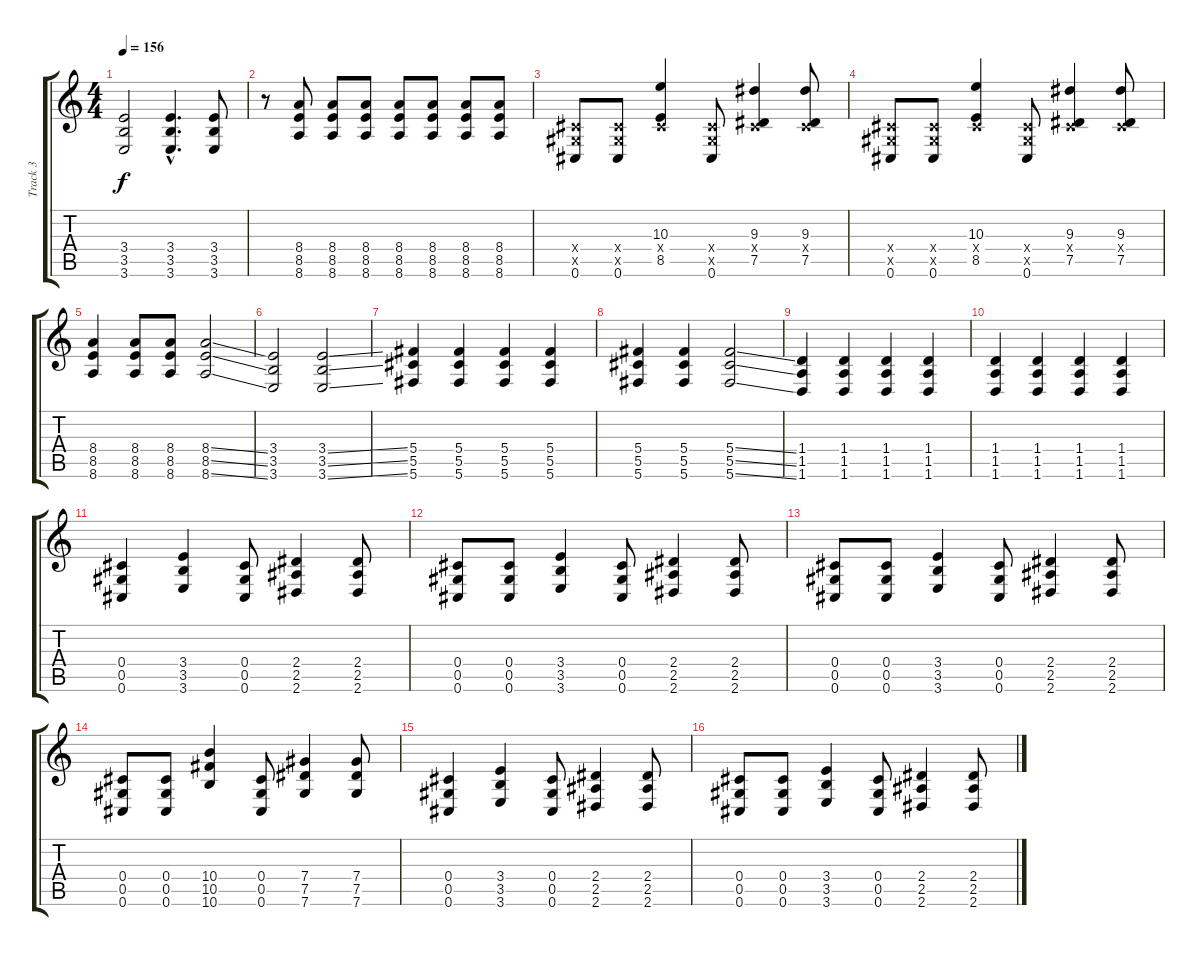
\track ("Track 3" "Track 3") {instrument distortionguitar}
\staff {score tabs}
\tuning (Eb4 Bb3 Gb3 Db3 Ab2 Db2) {hide}
\ts (4 4)
\tempo 156
\clef g2
\ks c
(3.4 3.5 3.6).2{dy f} (3.4{hac} 3.5{hac} 3.6{hac}).4{d} (3.4 3.5 3.6).8 |
r.8 (8.4 8.5 8.6).8 (8.4 8.5 8.6).8 (8.4 8.5 8.6).8 (8.4 8.5 8.6).8 (8.4 8.5 8.6).8 (8.4 8.5 8.6).8 (8.4 8.5 8.6).8 |
(0.4{x} 0.5{x} 0.6).8 (0.4{x} 0.5{x} 0.6).8 (10.3 0.4{x} 8.5).4 (0.4{x} 0.5{x} 0.6).8 (9.3 0.4{x} 7.5).4 (9.3 0.4{x} 7.5).8 |
(0.4{x} 0.5{x} 0.6).8 (0.4{x} 0.5{x} 0.6).8 (10.3 0.4{x} 8.5).4 (0.4{x} 0.5{x} 0.6).8 (9.3 0.4{x} 7.5).4 (9.3 0.4{x} 7.5).8 |
(8.4 8.5 8.6).4 (8.4 8.5 8.6).8 (8.4 8.5 8.6).8 (8.4{ss} 8.5{ss} 8.6{ss}).2 |
(3.4 3.5 3.6).2 (3.4{ss} 3.5{ss} 3.6{ss}).2 |
(5.4 5.5 5.6).4 (5.4 5.5 5.6).4 (5.4 5.5 5.6).4 (5.4 5.5 5.6).4 |
(5.4 5.5 5.6).4 (5.4 5.5 5.6).4 (5.4{ss} 5.5{ss} 5.6{ss}).2 |
(1.4 1.5 1.6).4 (1.4 1.5 1.6).4 (1.4 1.5 1.6).4 (1.4 1.5 1.6).4 |
(1.4 1.5 1.6).4 (1.4 1.5 1.6).4 (1.4 1.5 1.6).4 (1.4 1.5 1.6).4 |
(0.4 0.5 0.6).4 (3.4 3.5 3.6).4 (0.4 0.5 0.6).8 (2.4 2.5 2.6).4 (2.4 2.5 2.6).8 |
(0.4 0.5 0.6).8 (0.4 0.5 0.6).8 (3.4 3.5 3.6).4 (0.4 0.5 0.6).8 (2.4 2.5 2.6).4 (2.4 2.5 2.6).8 |
(0.4 0.5 0.6).8 (0.4 0.5 0.6).8 (3.4 3.5 3.6).4 (0.4 0.5 0.6).8 (2.4 2.5 2.6).4 (2.4 2.5 2.6).8 |
(0.4 0.5 0.6).8 (0.4 0.5 0.6).8 (10.4 10.5 10.6).4 (0.4 0.5 0.6).8 (7.4 7.5 7.6).4 (7.4 7.5 7.6).8 |
(0.4 0.5 0.6).4 (3.4 3.5 3.6).4 (0.4 0.5 0.6).8 (2.4 2.5 2.6).4 (2.4 2.5 2.6).8 |
(0.4 0.5 0.6).8 (0.4 0.5 0.6).8 (3.4 3.5 3.6).4 (0.4 0.5 0.6).8 (2.4 2.5 2.6).4 (2.4 2.5 2.6).8
